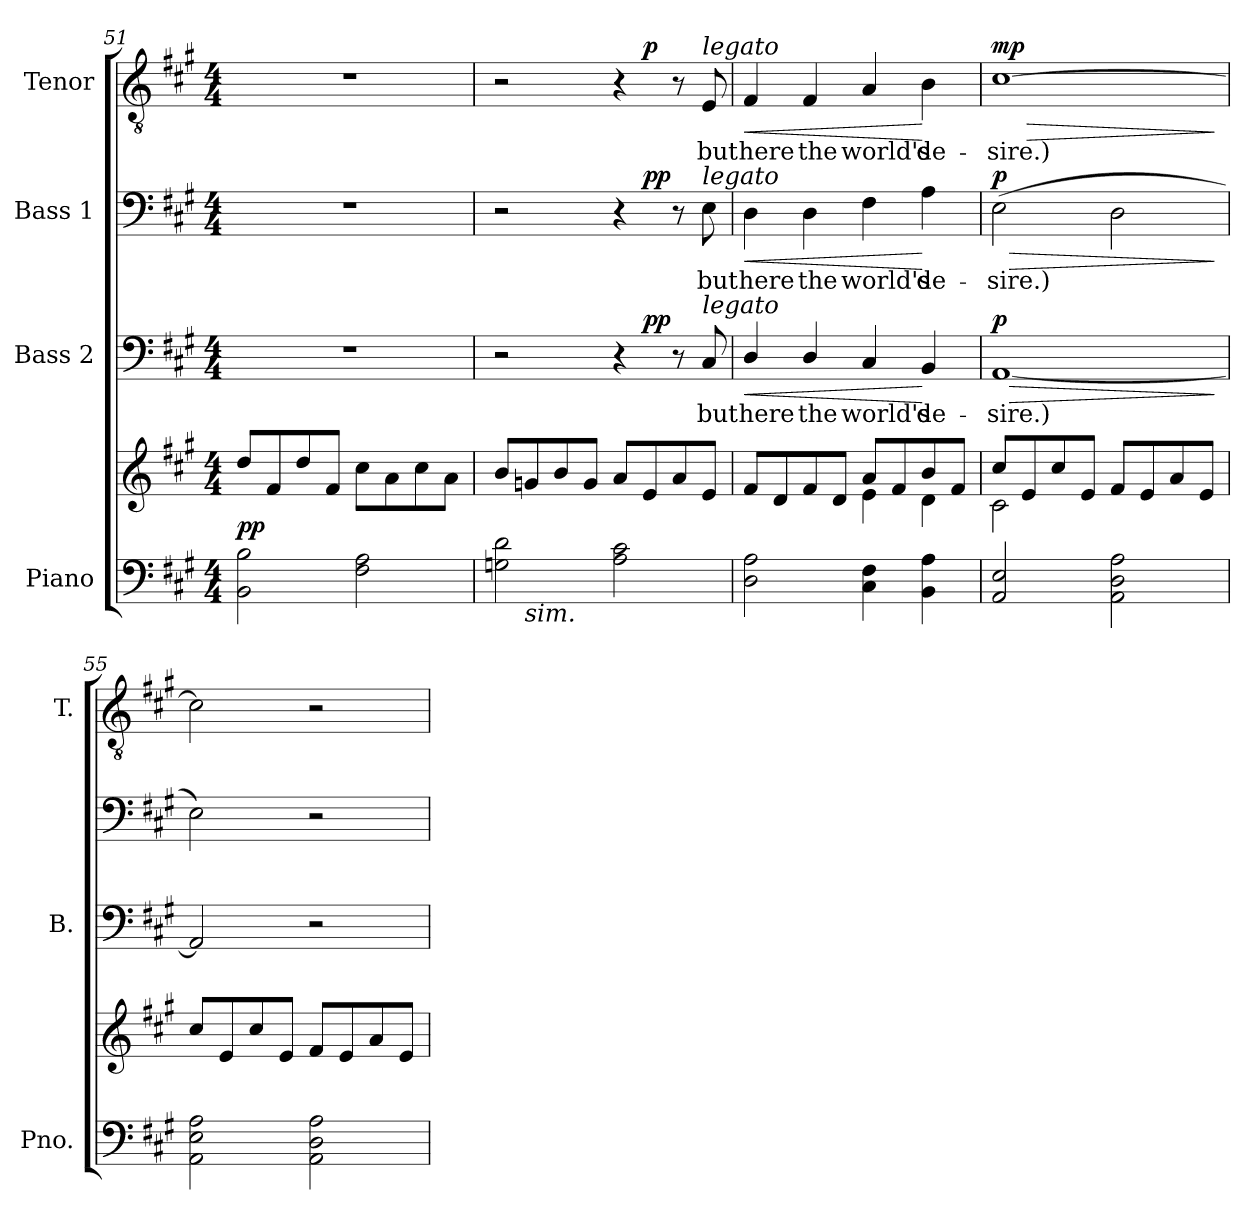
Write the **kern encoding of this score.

**kern	**kern	**dynam	**kern	**text	**dynam	**kern	**text	**dynam	**kern	**text	**dynam
*part4	*part4	*part4	*part3	*part3	*part3	*part2	*part2	*part2	*part1	*part1	*part1
*staff5	*staff4	*staff4/5	*staff3	*staff3	*staff3	*staff2	*staff2	*staff2	*staff1	*staff1	*staff1
*I"Piano	*	*	*I"Bass 2	*	*	*I"Bass 1	*	*	*I"Tenor	*	*
*I'Pno.	*	*	*I'B.	*	*	*	*	*	*I'T.	*	*
*clefF4	*clefG2	*	*clefF4	*	*	*clefF4	*	*	*clefGv2	*	*
*	*	*	*	*	*	*	*	*	*ITrd7c12	*	*
*k[f#c#g#]	*k[f#c#g#]	*	*k[f#c#g#]	*	*	*k[f#c#g#]	*	*	*k[f#c#g#]	*	*
*A:	*A:	*	*A:	*	*	*A:	*	*	*A:	*	*
*M4/4	*M4/4	*	*M4/4	*	*	*M4/4	*	*	*M4/4	*	*
=51	=51	=51	=51	=51	=51	=51	=51	=51	=51	=51	=51
2BBi\ 2Bi	8ddi/L	pp	1r	.	.	1r	.	.	1r	.	.
.	8f#i/	.	.	.	.	.	.	.	.	.	.
.	8ddi/	.	.	.	.	.	.	.	.	.	.
.	8f#i/J	.	.	.	.	.	.	.	.	.	.
2F#i\ 2Ai	8cc#i\L	.	.	.	.	.	.	.	.	.	.
.	8ai\	.	.	.	.	.	.	.	.	.	.
.	8cc#i\	.	.	.	.	.	.	.	.	.	.
.	8ai\J	.	.	.	.	.	.	.	.	.	.
=52	=52	=52	=52	=52	=52	=52	=52	=52	=52	=52	=52
*^	*	*	*^	*	*	*^	*	*	*^	*	*
*	*	*	*	*	*	*	*	*	*^	*	*	*	*	*	*
2Gni\ 2di	8ryy	8bi/L	.	2r	2ryy	.	.	2r	2ryy	2ryy	.	.	2r	2ryy	.	.
!	!LO:TX:b:i:t=sim.	!	!	!	!	!	!	!	!	!	!	!	!	!	!	!
.	2..ryy	8gni/	.	.	.	.	.	.	.	.	.	.	.	.	.	.
.	.	8bi/	.	.	.	.	.	.	.	.	.	.	.	.	.	.
.	.	8gi/J	.	.	.	.	.	.	.	.	.	.	.	.	.	.
2Ai\ 2c#i	.	8ai/L	.	4r	8ryy	.	.	4r	2ryy	8ryy	.	.	4r	8ryy	.	.
.	.	8ei/	.	.	4.ryy	.	pp	.	.	4.ryy	.	pp	.	4.ryy	.	p
.	.	8ai/	.	8r	.	.	.	8r	.	.	.	.	8r	.	.	.
!	!	!	!	!	!	!LO:LY:b:color=#000000	!	!	!	!	!	!	!	!	!	!
!	!	!	!	!	!	!	!	!	!	!	!LO:LY:b:color=#000000	!	!	!	!	!
!	!	!	!	!	!	!	!	!	!	!	!	!	!LO:TX:a:i:t=legato	!	!	!
!	!	!	!	!	!	!	!	!LO:TX:a:i:t=legato	!	!	!	!	!	!	!	!
!	!	!	!	!LO:TX:a:i:t=legato	!	!	!	!	!	!	!	!	!	!	!	!
!	!	!	!	!	!	!	!	!	!	!	!	!	!	!	!LO:LY:b:color=#000000	!
.	.	8ei/J	.	8C#i/	.	but	.	8Ei\	.	.	but	.	8EEi/	.	but	.
*	*	*	*	*v	*v	*	*	*	*	*	*	*	*v	*v	*	*
*v	*v	*	*	*	*	*	*v	*v	*v	*	*	*	*	*
=53	=53	=53	=53	=53	=53	=53	=53	=53	=53	=53	=53
*	*^	*	*	*	*	*	*	*	*	*	*
*^	*	*	*	*^	*	*	*^	*	*	*^	*	*
*	*	*	*	*	*	*	*	*	*	*^	*	*	*	*	*	*
!	!	!	!	!	!	!	!LO:LY:b:color=#000000	!LO:HP:b	!	!	!	!	!	!	!	!	!
*	*	*	*	*	*v	*v	*	*	*	*	*	*	*	*v	*v	*	*
*v	*v	*	*	*	*	*	*	*v	*v	*v	*	*	*	*	*
*^	*	*	*	*^	*	*	*^	*	*	*^	*	*
*	*	*	*	*	*	*	*	*	*	*^	*	*	*	*	*	*
!	!	!	!	!	!	!	!	!	!	!	!	!LO:LY:b:color=#000000	!LO:HP:b	!	!	!	!
*	*	*	*	*	*v	*v	*	*	*	*	*	*	*	*v	*v	*	*
*v	*v	*	*	*	*	*	*	*v	*v	*v	*	*	*	*	*
*^	*	*	*	*^	*	*	*^	*	*	*^	*	*
*	*	*	*	*	*	*	*	*	*	*^	*	*	*	*	*	*
!	!	!	!	!	!	!	!	!	!	!	!	!	!	!	!	!LO:LY:b:color=#000000	!LO:HP:b
*	*	*	*	*	*v	*v	*	*	*	*	*	*	*	*v	*v	*	*
*v	*v	*	*	*	*	*	*	*v	*v	*v	*	*	*	*	*
2Di\ 2Ai	8f#i/L	2ryy	.	4Di/	here	<	4Di\	here	<	4FF#i/	here	<
.	8di/	.	.	.	.	.	.	.	.	.	.	.
!	!	!	!	!	!LO:LY:b:color=#000000	!	!	!	!	!	!	!
!	!	!	!	!	!	!	!	!LO:LY:b:color=#000000	!	!	!	!
!	!	!	!	!	!	!	!	!	!	!	!LO:LY:b:color=#000000	!
.	8f#i/	.	.	4Di/	the	.	4Di\	the	.	4FF#i/	the	.
.	8di/J	.	.	.	.	.	.	.	.	.	.	.
!	!	!	!	!	!LO:LY:b:color=#000000	!	!	!	!	!	!	!
!	!	!	!	!	!	!	!	!LO:LY:b:color=#000000	!	!	!	!
!	!	!	!	!	!	!	!	!	!	!	!LO:LY:b:color=#000000	!
4C#i\ 4F#i	8ai/L	4ei\	.	4C#i/	world's	.	4F#i\	world's	.	4AAi/	world's	.
.	8f#i/	.	.	.	.	.	.	.	.	.	.	.
!	!	!	!	!	!LO:LY:b:color=#000000	!	!	!	!	!	!	!
!	!	!	!	!	!	!	!	!LO:LY:b:color=#000000	!	!	!	!
!	!	!	!	!	!	!	!	!	!	!	!LO:LY:b:color=#000000	!
4BBi\ 4Ai	8bi/	4di\	.	4BBi/	de-	[	4Ai\	de-	[	4BBi\	de-	[
.	8f#i/J	.	.	.	.	.	.	.	.	.	.	.
=54	=54	=54	=54	=54	=54	=54	=54	=54	=54	=54	=54	=54
!	!	!	!	!	!LO:LY:b:color=#000000	!LO:HP:b	!	!	!	!	!	!
!	!	!	!	!	!	!	!	!LO:LY:b:color=#000000	!LO:HP:b	!	!	!
!	!	!	!	!	!	!	!	!	!	!	!LO:LY:b:color=#000000	!LO:HP:b
2AAi/ 2Ei	8cc#i/L	2c#i\	.	[1AAi	-sire.)	> p	(2Ei\	-sire.)	> p	[1C#i	-sire.)	> mp
.	8ei/	.	.	.	.	.	.	.	.	.	.	.
.	8cc#i/	.	.	.	.	.	.	.	.	.	.	.
.	8ei/J	.	.	.	.	.	.	.	.	.	.	.
2AAi\ 2Di 2Ai	8f#i/L	2ryy	.	.	.	.	2Di\	.	.	.	.	.
.	8ei/	.	.	.	.	.	.	.	.	.	.	.
.	8ai/	.	.	.	.	.	.	.	.	.	.	.
.	8ei/J	.	.	.	.	.	.	.	.	.	.	.
*	*v	*v	*	*	*	*	*	*	*	*	*	*
.	.	.	.	.	]	.	.	]	.	.	]
!!LO:PB:g=z
=55	=55	=55	=55	=55	=55	=55	=55	=55	=55	=55	=55
2AAi\ 2Ei 2Ai	8cc#i/L	.	2AAi/]	.	.	2Ei\)	.	.	2C#i\]	.	.
.	8ei/	.	.	.	.	.	.	.	.	.	.
.	8cc#i/	.	.	.	.	.	.	.	.	.	.
.	8ei/J	.	.	.	.	.	.	.	.	.	.
2AAi\ 2Di 2Ai	8f#i/L	.	2r	.	.	2r	.	.	2r	.	.
.	8ei/	.	.	.	.	.	.	.	.	.	.
.	8ai/	.	.	.	.	.	.	.	.	.	.
.	8ei/J	.	.	.	.	.	.	.	.	.	.
=	=	=	=	=	=	=	=	=	=	=	=
*-	*-	*-	*-	*-	*-	*-	*-	*-	*-	*-	*-
